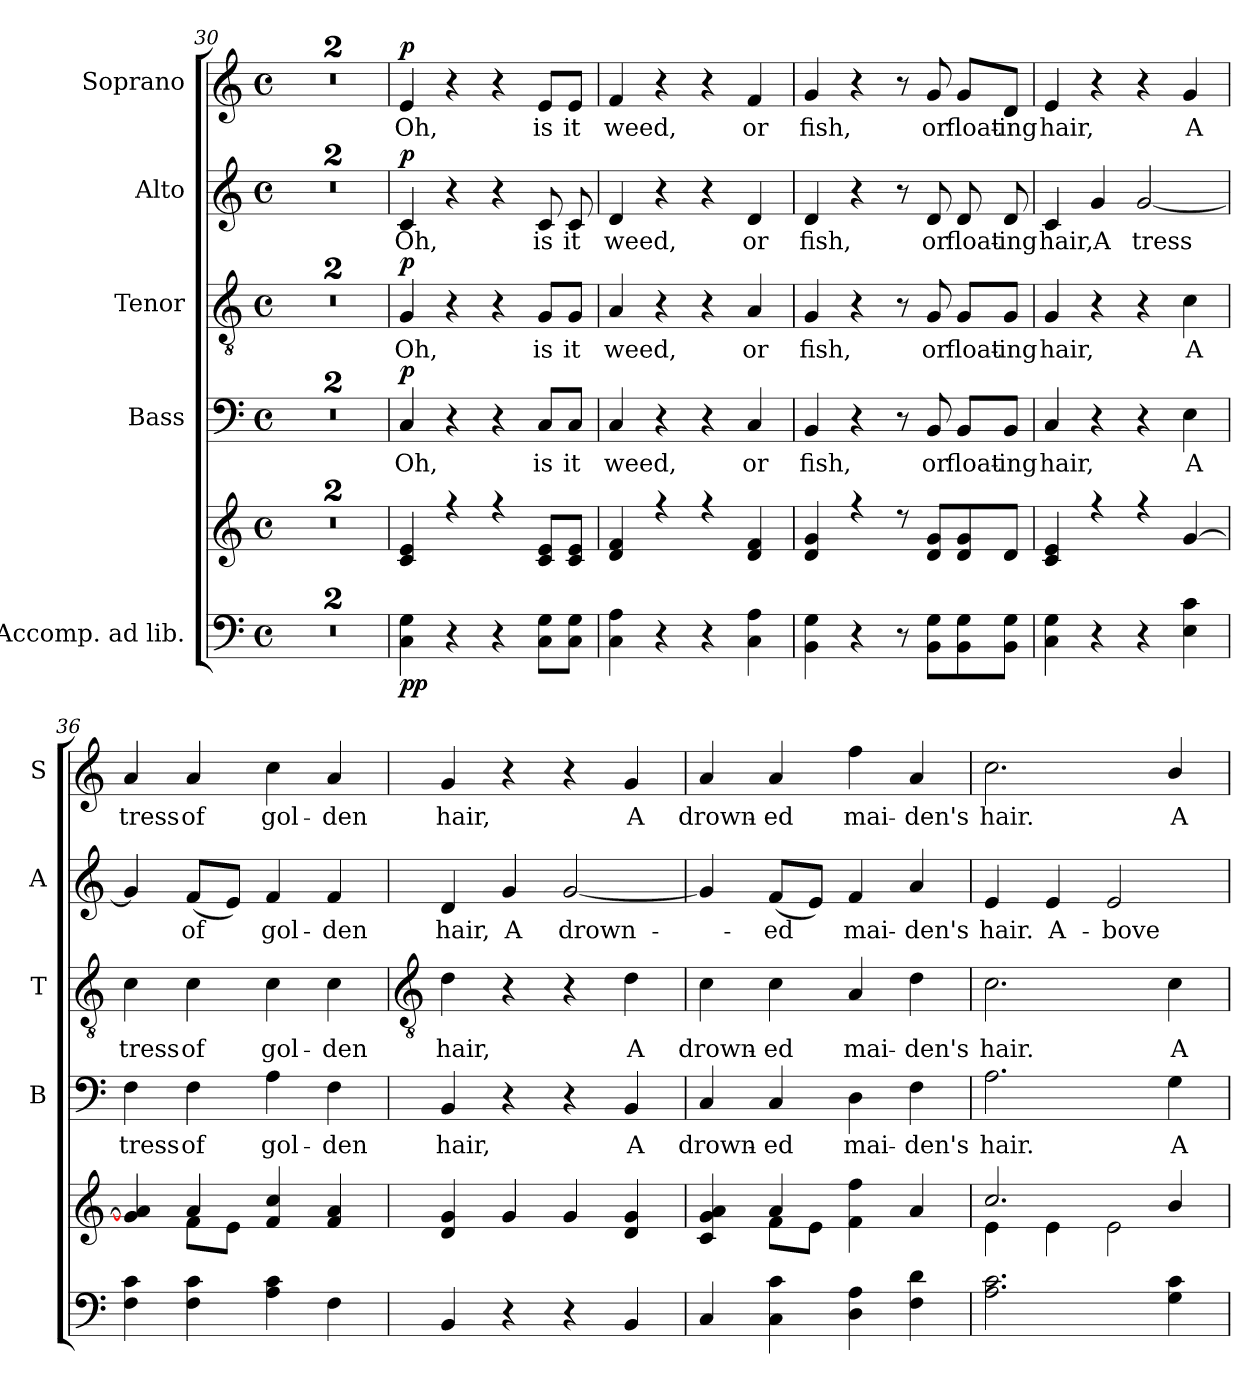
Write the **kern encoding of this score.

**kern	**kern	**dynam	**kern	**text	**dynam	**kern	**text	**dynam	**kern	**text	**dynam	**kern	**text	**dynam
*part5	*part5	*part5	*part4	*part4	*part4	*part3	*part3	*part3	*part2	*part2	*part2	*part1	*part1	*part1
*staff6	*staff5	*staff5/6	*staff4	*staff4	*staff4	*staff3	*staff3	*staff3	*staff2	*staff2	*staff2	*staff1	*staff1	*staff1
*I"Accomp. ad lib.	*	*	*I"Bass	*	*	*I"Tenor	*	*	*I"Alto	*	*	*I"Soprano	*	*
*	*	*	*I'B	*	*	*I'T	*	*	*I'A	*	*	*I'S	*	*
*clefF4	*clefG2	*	*clefF4	*	*	*clefGv2	*	*	*clefG2	*	*	*clefG2	*	*
*k[]	*k[]	*	*k[]	*	*	*k[]	*	*	*k[]	*	*	*k[]	*	*
*C:	*C:	*	*C:	*	*	*C:	*	*	*C:	*	*	*C:	*	*
*M4/4	*M4/4	*	*M4/4	*	*	*M4/4	*	*	*M4/4	*	*	*M4/4	*	*
*met(c)	*met(c)	*	*met(c)	*	*	*met(c)	*	*	*met(c)	*	*	*met(c)	*	*
=30	=30	=30	=30	=30	=30	=30	=30	=30	=30	=30	=30	=30	=30	=30
1r	1r	.	1r	.	.	1r	.	.	1r	.	.	1r	.	.
!!LO:LB:g=z
=31	=31	=31	=31	=31	=31	=31	=31	=31	=31	=31	=31	=31	=31	=31
*	*	*	*	*	*	*clefGv2	*	*	*	*	*	*	*	*
*	*^	*	*	*	*	*	*	*	*	*	*	*	*	*
1r	1r	1ryy	.	1r	.	.	1r	.	.	1r	.	.	1r	.	.
=32	=32	=32	=32	=32	=32	=32	=32	=32	=32	=32	=32	=32	=32	=32	=32
!	!	!	!LO:DY:b=2	!	!LO:LY:b	!	!	!LO:LY:b	!	!	!LO:LY:b	!	!	!LO:LY:b	!
!	!	!	!LO:DY:n=1:b	!	!	!LO:DY:b	!	!	!LO:DY:b	!	!	!LO:DY:b	!	!	!LO:DY:b
4C 4G	4c 4e	1ryy	p p	4C	Oh,	p	4G	Oh,	p	4c	Oh,	p	4e	Oh,	p
4r	4r	.	.	4r	.	.	4r	.	.	4r	.	.	4r	.	.
4r	4r	.	.	4r	.	.	4r	.	.	4r	.	.	4r	.	.
!	!	!	!	!	!LO:LY:b	!	!	!LO:LY:b	!	!	!LO:LY:b	!	!	!LO:LY:b	!
8C 8GL	8c 8eL	.	.	8C/L	is	.	8G/L	is	.	8c	is	.	8e/L	is	.
!	!	!	!	!	!LO:LY:b	!	!	!LO:LY:b	!	!	!LO:LY:b	!	!	!LO:LY:b	!
8C 8GJ	8c 8eJ	.	.	8C/J	it	.	8G/J	it	.	8c	it	.	8e/J	it	.
=33	=33	=33	=33	=33	=33	=33	=33	=33	=33	=33	=33	=33	=33	=33	=33
!	!	!	!	!	!LO:LY:b	!	!	!LO:LY:b	!	!	!LO:LY:b	!	!	!LO:LY:b	!
4C 4A	4d 4f	1ryy	.	4C	weed,	.	4A	weed,	.	4d	weed,	.	4f	weed,	.
4r	4r	.	.	4r	.	.	4r	.	.	4r	.	.	4r	.	.
4r	4r	.	.	4r	.	.	4r	.	.	4r	.	.	4r	.	.
!	!	!	!	!	!LO:LY:b	!	!	!LO:LY:b	!	!	!LO:LY:b	!	!	!LO:LY:b	!
4C 4A	4d 4f	.	.	4C	or	.	4A	or	.	4d	or	.	4f	or	.
=34	=34	=34	=34	=34	=34	=34	=34	=34	=34	=34	=34	=34	=34	=34	=34
!	!	!	!	!	!LO:LY:b	!	!	!LO:LY:b	!	!	!LO:LY:b	!	!	!LO:LY:b	!
4BB 4G	4d 4g	1ryy	.	4BB	fish,	.	4G	fish,	.	4d	fish,	.	4g	fish,	.
4r	4r	.	.	4r	.	.	4r	.	.	4r	.	.	4r	.	.
8r	8r	.	.	8r	.	.	8r	.	.	8r	.	.	8r	.	.
!	!	!	!	!	!LO:LY:b	!	!	!LO:LY:b	!	!	!LO:LY:b	!	!	!LO:LY:b	!
8BB 8GL	8d 8gL	.	.	8BB	or	.	8G	or	.	8d	or	.	8g	or	.
!	!	!	!	!	!LO:LY:b	!	!	!LO:LY:b	!	!	!LO:LY:b	!	!	!LO:LY:b	!
8BB 8G	8d 8g	.	.	8BB/L	float-	.	8G/L	float-	.	8d	float-	.	8g/L	float-	.
!	!	!	!	!	!LO:LY:b	!	!	!LO:LY:b	!	!	!LO:LY:b	!	!	!LO:LY:b	!
8BB 8GJ	8dJ	.	.	8BB/J	-ing	.	8G/J	-ing	.	8d	-ing	.	8d/J	-ing	.
=35	=35	=35	=35	=35	=35	=35	=35	=35	=35	=35	=35	=35	=35	=35	=35
!	!	!	!	!	!LO:LY:b	!	!	!LO:LY:b	!	!	!LO:LY:b	!	!	!LO:LY:b	!
4C 4G	4c 4e	1ryy	.	4C	hair,	.	4G	hair,	.	4c	hair,	.	4e	hair,	.
!	!	!	!	!	!	!	!	!	!	!	!LO:LY:b	!	!	!	!
4r	4r	.	.	4r	.	.	4r	.	.	4g	A	.	4r	.	.
!	!	!	!	!	!	!	!	!	!	!	!LO:LY:b	!	!	!	!
4r	4r	.	.	4r	.	.	4r	.	.	[2g	tress	.	4r	.	.
!	!	!	!	!	!LO:LY:b	!	!	!LO:LY:b	!	!	!	!	!	!LO:LY:b	!
4E 4c	[4g	.	.	4E	A	.	4c	A	.	.	.	.	4g	A	.
=36	=36	=36	=36	=36	=36	=36	=36	=36	=36	=36	=36	=36	=36	=36	=36
!	!	!	!	!	!LO:LY:b	!	!	!LO:LY:b	!	!	!	!	!	!LO:LY:b	!
4F 4c	4g] 4a]	4ryy	.	4F	tress	.	4c	tress	.	4g]	.	.	4a	tress	.
!	!	!	!	!	!LO:LY:b	!	!	!LO:LY:b	!	!	!LO:LY:b	!	!	!LO:LY:b	!
4F 4c	4a	8f\L	.	4F	of	.	4c	of	.	(<8fL	of	.	4a	of	.
.	.	8e\J	.	.	.	.	.	.	.	8eJ)	.	.	.	.	.
!	!	!	!	!	!LO:LY:b	!	!	!LO:LY:b	!	!	!LO:LY:b	!	!	!LO:LY:b	!
4A 4c	4f 4cc	2ryy	.	4A	gol-	.	4c	gol-	.	4f	gol-	.	4cc	gol-	.
!	!	!	!	!	!LO:LY:b	!	!	!LO:LY:b	!	!	!LO:LY:b	!	!	!LO:LY:b	!
4F	4f 4a	.	.	4F	-den	.	4c	-den	.	4f	-den	.	4a	-den	.
!!LO:LB:g=z
=37	=37	=37	=37	=37	=37	=37	=37	=37	=37	=37	=37	=37	=37	=37	=37
*	*	*	*	*	*	*	*clefGv2	*	*	*	*	*	*	*	*
!	!	!	!	!	!LO:LY:b	!	!	!LO:LY:b	!	!	!LO:LY:b	!	!	!LO:LY:b	!
4BB	4d/ 4g/	1ryy	.	4BB	hair,	.	4d	hair,	.	4d	hair,	.	4g	hair,	.
!	!	!	!	!	!	!	!	!	!	!	!LO:LY:b	!	!	!	!
4r	4g/	.	.	4r	.	.	4r	.	.	4g	A	.	4r	.	.
!	!	!	!	!	!	!	!	!	!	!	!LO:LY:b	!	!	!	!
4r	4g/	.	.	4r	.	.	4r	.	.	[2g	drown-	.	4r	.	.
!	!	!	!	!	!LO:LY:b	!	!	!LO:LY:b	!	!	!	!	!	!LO:LY:b	!
4BB	4d/ 4g/	.	.	4BB	A	.	4d	A	.	.	.	.	4g	A	.
=38	=38	=38	=38	=38	=38	=38	=38	=38	=38	=38	=38	=38	=38	=38	=38
!	!	!	!	!	!LO:LY:b	!	!	!LO:LY:b	!	!	!	!	!	!LO:LY:b	!
4C	4c/ 4g/ 4a/	4ryy	.	4C	drown-	.	4c	drown-	.	4g]	.	.	4a	drown-	.
!	!	!	!	!	!LO:LY:b	!	!	!LO:LY:b	!	!	!LO:LY:b	!	!	!LO:LY:b	!
4C 4c	4a/	8f\L	.	4C	-ed	.	4c	-ed	.	(<8fL	ed	.	4a	-ed	.
.	.	8e\J	.	.	.	.	.	.	.	8eJ)	.	.	.	.	.
!	!	!	!	!	!LO:LY:b	!	!	!LO:LY:b	!	!	!LO:LY:b	!	!	!LO:LY:b	!
4D 4A	4f\ 4ff\	2ryy	.	4D	mai-	.	4A	mai-	.	4f	mai-	.	4ff	mai-	.
!	!	!	!	!	!LO:LY:b	!	!	!LO:LY:b	!	!	!LO:LY:b	!	!	!LO:LY:b	!
4F 4d	4a/	.	.	4F	-den's	.	4d	-den's	.	4a	-den's	.	4a	-den's	.
=39	=39	=39	=39	=39	=39	=39	=39	=39	=39	=39	=39	=39	=39	=39	=39
!	!	!	!	!	!LO:LY:b	!	!	!LO:LY:b	!	!	!LO:LY:b	!	!	!LO:LY:b	!
2.A 2.c	2.cc/	4e\	.	2.A	hair.	.	2.c	hair.	.	4e	hair.	.	2.cc	hair.	.
!	!	!	!	!	!	!	!	!	!	!	!LO:LY:b	!	!	!	!
.	.	4e\	.	.	.	.	.	.	.	4e	A-	.	.	.	.
!	!	!	!	!	!	!	!	!	!	!	!LO:LY:b	!	!	!	!
.	.	2e\	.	.	.	.	.	.	.	2e	-bove	.	.	.	.
!	!	!	!	!	!LO:LY:b	!	!	!LO:LY:b	!	!	!	!	!	!LO:LY:b	!
4G 4c	4b/	.	.	4G	A-	.	4c	A-	.	.	.	.	4b/	A-	.
*	*v	*v	*	*	*	*	*	*	*	*	*	*	*	*	*
=	=	=	=	=	=	=	=	=	=	=	=	=	=	=
*-	*-	*-	*-	*-	*-	*-	*-	*-	*-	*-	*-	*-	*-	*-
